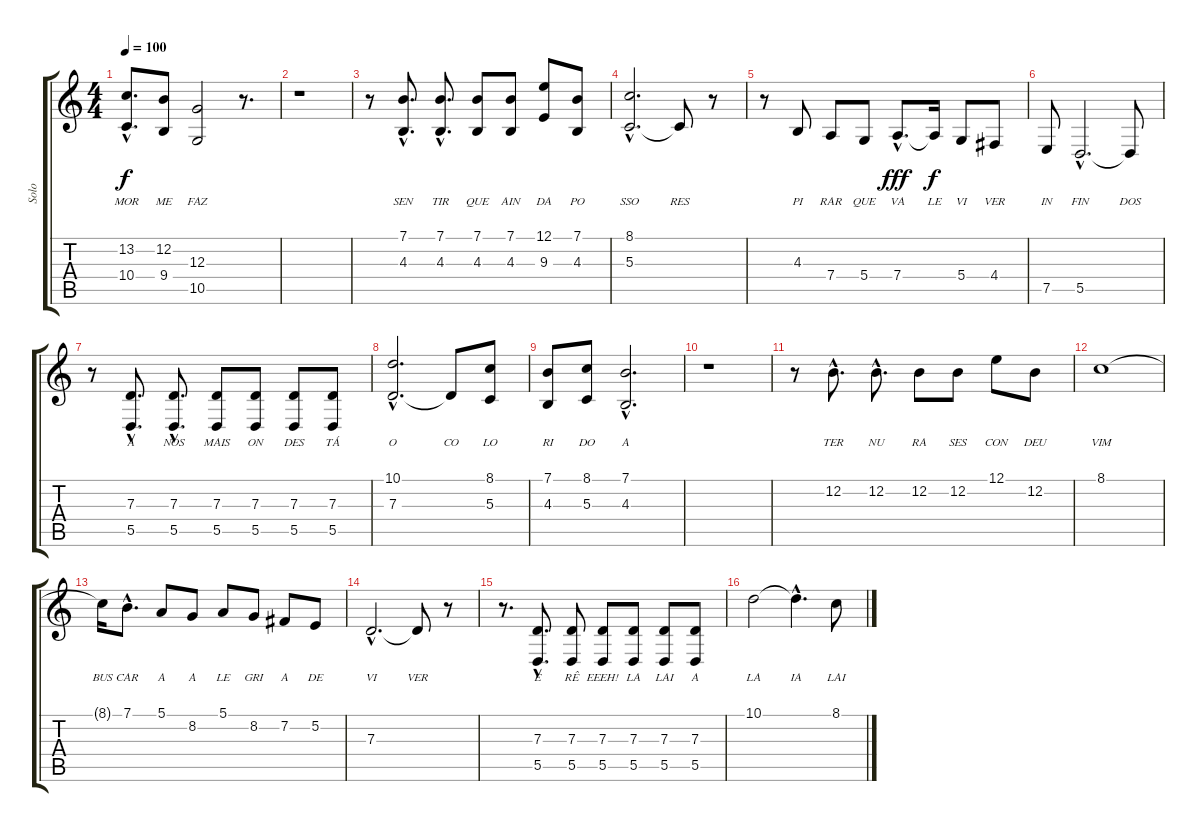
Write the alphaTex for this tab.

\track ("Solo" "Solo") {instrument stringensemble2}
\staff {score tabs}
\tuning (E4 B3 G3 D3 A2 E2) {hide}
\ts (4 4)
\tempo 100
\clef g2
\ks c
(13.2{hac} 10.4{hac}).8{d lyrics (0 "") lyrics (1 "MOR") lyrics (2 "") lyrics (3 "") lyrics (4 "") dy f} (12.2 9.4).8{lyrics (0 "") lyrics (1 "ME") lyrics (2 "") lyrics (3 "") lyrics (4 "")} (12.3 10.5).2{lyrics (0 "") lyrics (1 "FAZ") lyrics (2 "") lyrics (3 "") lyrics (4 "")} r.8{d} |
r.1 |
r.8 (7.1{hac} 4.3{hac}).8{d lyrics (0 "") lyrics (1 "SEN") lyrics (2 "") lyrics (3 "") lyrics (4 "")} (7.1{hac} 4.3{hac}).8{d lyrics (0 "") lyrics (1 "TIR") lyrics (2 "") lyrics (3 "") lyrics (4 "")} (7.1 4.3).8{lyrics (0 "") lyrics (1 "QUE") lyrics (2 "") lyrics (3 "") lyrics (4 "")} (7.1 4.3).8{lyrics (0 "") lyrics (1 "AIN") lyrics (2 "") lyrics (3 "") lyrics (4 "")} (12.1 9.3).8{lyrics (0 "") lyrics (1 "DA") lyrics (2 "") lyrics (3 "") lyrics (4 "")} (7.1 4.3).8{lyrics (0 "") lyrics (1 "PO") lyrics (2 "") lyrics (3 "") lyrics (4 "")} |
\ks aminor
(8.1{hac} 5.3{hac}).2{d lyrics (0 "") lyrics (1 "SSO") lyrics (2 "") lyrics (3 "") lyrics (4 "")} 5.3{t}.8{lyrics (0 "") lyrics (1 "RES") lyrics (2 "") lyrics (3 "") lyrics (4 "")} r.8 |
\ks c
r.8 4.3.8{lyrics (0 "") lyrics (1 "PI") lyrics (2 "") lyrics (3 "") lyrics (4 "")} 7.4.8{lyrics (0 "") lyrics (1 "RAR") lyrics (2 "") lyrics (3 "") lyrics (4 "")} 5.4.8{lyrics (0 "") lyrics (1 "QUE") lyrics (2 "") lyrics (3 "") lyrics (4 "")} 7.4{hac}.8{d lyrics (0 "") lyrics (1 "VA") lyrics (2 "") lyrics (3 "") lyrics (4 "") dy fff} 7.4{t}.16{lyrics (0 "") lyrics (1 "LE") lyrics (2 "") lyrics (3 "") lyrics (4 "") dy f} 5.4.8{lyrics (0 "") lyrics (1 "VI") lyrics (2 "") lyrics (3 "") lyrics (4 "")} 4.4.8{lyrics (0 "") lyrics (1 "VER") lyrics (2 "") lyrics (3 "") lyrics (4 "")} |
7.5.8{lyrics (0 "") lyrics (1 "IN") lyrics (2 "") lyrics (3 "") lyrics (4 "")} 5.5{hac}.2{d lyrics (0 "") lyrics (1 "FIN") lyrics (2 "") lyrics (3 "") lyrics (4 "")} 5.5{t}.8{lyrics (0 "") lyrics (1 "DOS") lyrics (2 "") lyrics (3 "") lyrics (4 "")} |
r.8 (7.3{hac} 5.5{hac}).8{d lyrics (0 "") lyrics (1 "A") lyrics (2 "") lyrics (3 "") lyrics (4 "")} (7.3{hac} 5.5{hac}).8{d lyrics (0 "") lyrics (1 "NOS") lyrics (2 "") lyrics (3 "") lyrics (4 "")} (7.3 5.5).8{lyrics (0 "") lyrics (1 "MAIS") lyrics (2 "") lyrics (3 "") lyrics (4 "")} (7.3 5.5).8{lyrics (0 "") lyrics (1 "ON") lyrics (2 "") lyrics (3 "") lyrics (4 "")} (7.3 5.5).8{lyrics (0 "") lyrics (1 "DES") lyrics (2 "") lyrics (3 "") lyrics (4 "")} (7.3 5.5).8{lyrics (0 "") lyrics (1 "TÁ") lyrics (2 "") lyrics (3 "") lyrics (4 "")} |
(10.1{hac} 7.3{hac}).2{d lyrics (0 "") lyrics (1 "O") lyrics (2 "") lyrics (3 "") lyrics (4 "")} 7.3{t}.8{lyrics (0 "") lyrics (1 "CO") lyrics (2 "") lyrics (3 "") lyrics (4 "")} (8.1 5.3).8{lyrics (0 "") lyrics (1 "LO") lyrics (2 "") lyrics (3 "") lyrics (4 "")} |
(7.1 4.3).8{lyrics (0 "") lyrics (1 "RI") lyrics (2 "") lyrics (3 "") lyrics (4 "")} (8.1 5.3).8{lyrics (0 "") lyrics (1 "DO") lyrics (2 "") lyrics (3 "") lyrics (4 "")} (7.1{hac} 4.3{hac}).2{d lyrics (0 "") lyrics (1 "A") lyrics (2 "") lyrics (3 "") lyrics (4 "")} |
r.1 |
r.8 12.2{hac}.8{d lyrics (0 "") lyrics (1 "TER") lyrics (2 "") lyrics (3 "") lyrics (4 "")} 12.2{hac}.8{d lyrics (0 "") lyrics (1 "NU") lyrics (2 "") lyrics (3 "") lyrics (4 "")} 12.2.8{lyrics (0 "") lyrics (1 "RA") lyrics (2 "") lyrics (3 "") lyrics (4 "")} 12.2.8{lyrics (0 "") lyrics (1 "SES") lyrics (2 "") lyrics (3 "") lyrics (4 "")} 12.1.8{lyrics (0 "") lyrics (1 "CON") lyrics (2 "") lyrics (3 "") lyrics (4 "")} 12.2.8{lyrics (0 "") lyrics (1 "DEU") lyrics (2 "") lyrics (3 "") lyrics (4 "")} |
\ks aminor
8.1.1{lyrics (0 "") lyrics (1 "VIM") lyrics (2 "") lyrics (3 "") lyrics (4 "")} |
\ks c
8.1{t}.16{lyrics (0 "") lyrics (1 "BUS") lyrics (2 "") lyrics (3 "") lyrics (4 "")} 7.1{hac}.8{d lyrics (0 "") lyrics (1 "CAR") lyrics (2 "") lyrics (3 "") lyrics (4 "")} 5.1.8{lyrics (0 "") lyrics (1 "A") lyrics (2 "") lyrics (3 "") lyrics (4 "")} 8.2.8{lyrics (0 "") lyrics (1 "A") lyrics (2 "") lyrics (3 "") lyrics (4 "")} 5.1.8{lyrics (0 "") lyrics (1 "LE") lyrics (2 "") lyrics (3 "") lyrics (4 "")} 8.2.8{lyrics (0 "") lyrics (1 "GRI") lyrics (2 "") lyrics (3 "") lyrics (4 "")} 7.2.8{lyrics (0 "") lyrics (1 "A") lyrics (2 "") lyrics (3 "") lyrics (4 "")} 5.2.8{lyrics (0 "") lyrics (1 "DE") lyrics (2 "") lyrics (3 "") lyrics (4 "")} |
7.3{hac}.2{d lyrics (0 "") lyrics (1 "VI") lyrics (2 "") lyrics (3 "") lyrics (4 "")} 7.3{t}.8{lyrics (0 "") lyrics (1 "VER") lyrics (2 "") lyrics (3 "") lyrics (4 "")} r.8 |
r.8{d} (7.3{hac} 5.5{hac}).8{d lyrics (0 "") lyrics (1 "E") lyrics (2 "") lyrics (3 "") lyrics (4 "")} (7.3 5.5).8{lyrics (0 "") lyrics (1 "RÊ") lyrics (2 "") lyrics (3 "") lyrics (4 "")} (7.3 5.5).8{lyrics (0 "") lyrics (1 "EEEH!") lyrics (2 "") lyrics (3 "") lyrics (4 "")} (7.3 5.5).8{lyrics (0 "") lyrics (1 "LA") lyrics (2 "") lyrics (3 "") lyrics (4 "")} (7.3 5.5).8{lyrics (0 "") lyrics (1 "LAI") lyrics (2 "") lyrics (3 "") lyrics (4 "")} (7.3 5.5).8{lyrics (0 "") lyrics (1 "A") lyrics (2 "") lyrics (3 "") lyrics (4 "")} |
10.1.2{lyrics (0 "") lyrics (1 "LA") lyrics (2 "") lyrics (3 "") lyrics (4 "")} 10.1{hac t}.4{d lyrics (0 "") lyrics (1 "IA") lyrics (2 "") lyrics (3 "") lyrics (4 "")} 8.1.8{lyrics (0 "") lyrics (1 "LAI") lyrics (2 "") lyrics (3 "") lyrics (4 "")}
